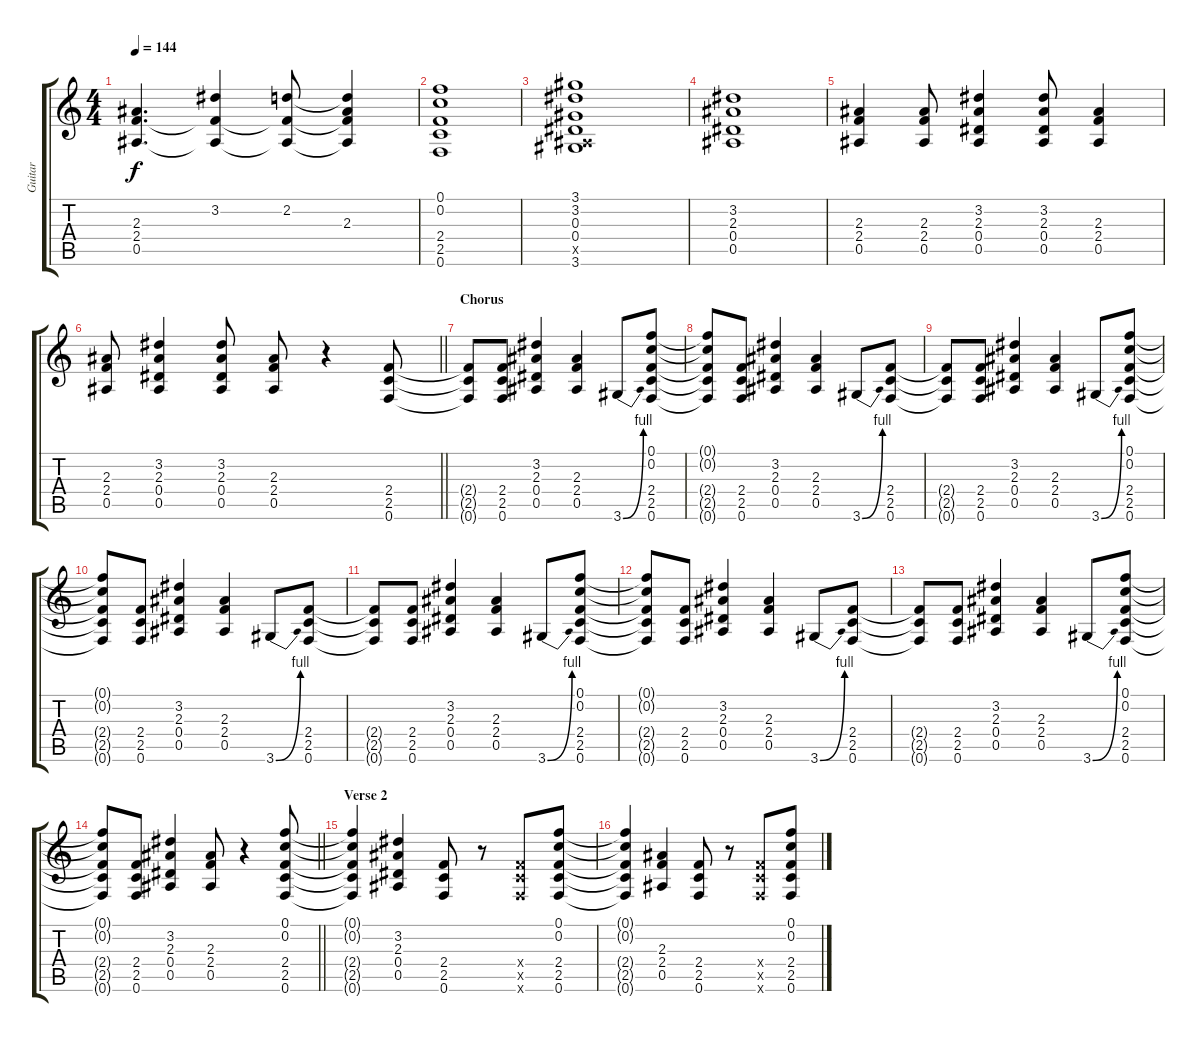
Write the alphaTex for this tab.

\track ("Guitar" "Guitar") {instrument distortionguitar}
\staff {score tabs}
\tuning (F4 C4 Ab3 Eb3 Bb2 F2) {hide}
\ts (4 4)
\tempo 144
\clef g2
\ks c
(2.3 2.4 0.5).4{d dy f} (3.2 2.4{t} 0.5{t}).4 (2.2 2.4{t} 0.5{t}).8 (2.2{t} 2.3 2.4{t} 0.5{t}).4 |
(0.1 0.2 2.4 2.5 0.6).1 |
(3.1 3.2 0.3 0.4 0.5{x} 3.6).1 |
(3.2 2.3 0.4 0.5).1 |
(2.3 2.4 0.5).4 (2.3 2.4 0.5).8 (3.2 2.3 0.4 0.5).4 (3.2 2.3 0.4 0.5).8 (2.3 2.4 0.5).4 |
\barLineRight lightlight
(2.3 2.4 0.5).8 (3.2 2.3 0.4 0.5).4 (3.2 2.3 0.4 0.5).8 (2.3 2.4 0.5).8 r.4 (2.4 2.5 0.6).8 |
\section ("" "Chorus")
(2.4{t} 2.5{t} 0.6{t}).8 (2.4 2.5 0.6).8 (3.2 2.3 0.4 0.5).4 (2.3 2.4 0.5).4 3.6{be (bend 0 0 60 4)}.8 (0.1 0.2 2.4 2.5 0.6).8 |
(0.1{t} 0.2{t} 2.4{t} 2.5{t} 0.6{t}).8 (2.4 2.5 0.6).8 (3.2 2.3 0.4 0.5).4 (2.3 2.4 0.5).4 3.6{be (bend 0 0 60 4)}.8 (2.4 2.5 0.6).8 |
(2.4{t} 2.5{t} 0.6{t}).8 (2.4 2.5 0.6).8 (3.2 2.3 0.4 0.5).4 (2.3 2.4 0.5).4 3.6{be (bend 0 0 60 4)}.8 (0.1 0.2 2.4 2.5 0.6).8 |
(0.1{t} 0.2{t} 2.4{t} 2.5{t} 0.6{t}).8 (2.4 2.5 0.6).8 (3.2 2.3 0.4 0.5).4 (2.3 2.4 0.5).4 3.6{be (bend 0 0 60 4)}.8 (2.4 2.5 0.6).8 |
(2.4{t} 2.5{t} 0.6{t}).8 (2.4 2.5 0.6).8 (3.2 2.3 0.4 0.5).4 (2.3 2.4 0.5).4 3.6{be (bend 0 0 60 4)}.8 (0.1 0.2 2.4 2.5 0.6).8 |
(0.1{t} 0.2{t} 2.4{t} 2.5{t} 0.6{t}).8 (2.4 2.5 0.6).8 (3.2 2.3 0.4 0.5).4 (2.3 2.4 0.5).4 3.6{be (bend 0 0 60 4)}.8 (2.4 2.5 0.6).8 |
(2.4{t} 2.5{t} 0.6{t}).8 (2.4 2.5 0.6).8 (3.2 2.3 0.4 0.5).4 (2.3 2.4 0.5).4 3.6{be (bend 0 0 60 4)}.8 (0.1 0.2 2.4 2.5 0.6).8 |
\barLineRight lightlight
(0.1{t} 0.2{t} 2.4{t} 2.5{t} 0.6{t}).8 (2.4 2.5 0.6).8 (3.2 2.3 0.4 0.5).4 (2.3 2.4 0.5).8 r.4 (0.1 0.2 2.4 2.5 0.6).8 |
\section ("" "Verse 2")
(0.1{t} 0.2{t} 2.4{t} 2.5{t} 0.6{t}).4 (3.2 2.3 0.4 0.5).4 (2.4 2.5 0.6).8 r.8 (2.4{x} 2.5{x} 0.6{x}).8 (0.1 0.2 2.4 2.5 0.6).8 |
(0.1{t} 0.2{t} 2.4{t} 2.5{t} 0.6{t}).4 (2.3 2.4 0.5).4 (2.4 2.5 0.6).8 r.8 (2.4{x} 2.5{x} 0.6{x}).8 (0.1 0.2 2.4 2.5 0.6).8
